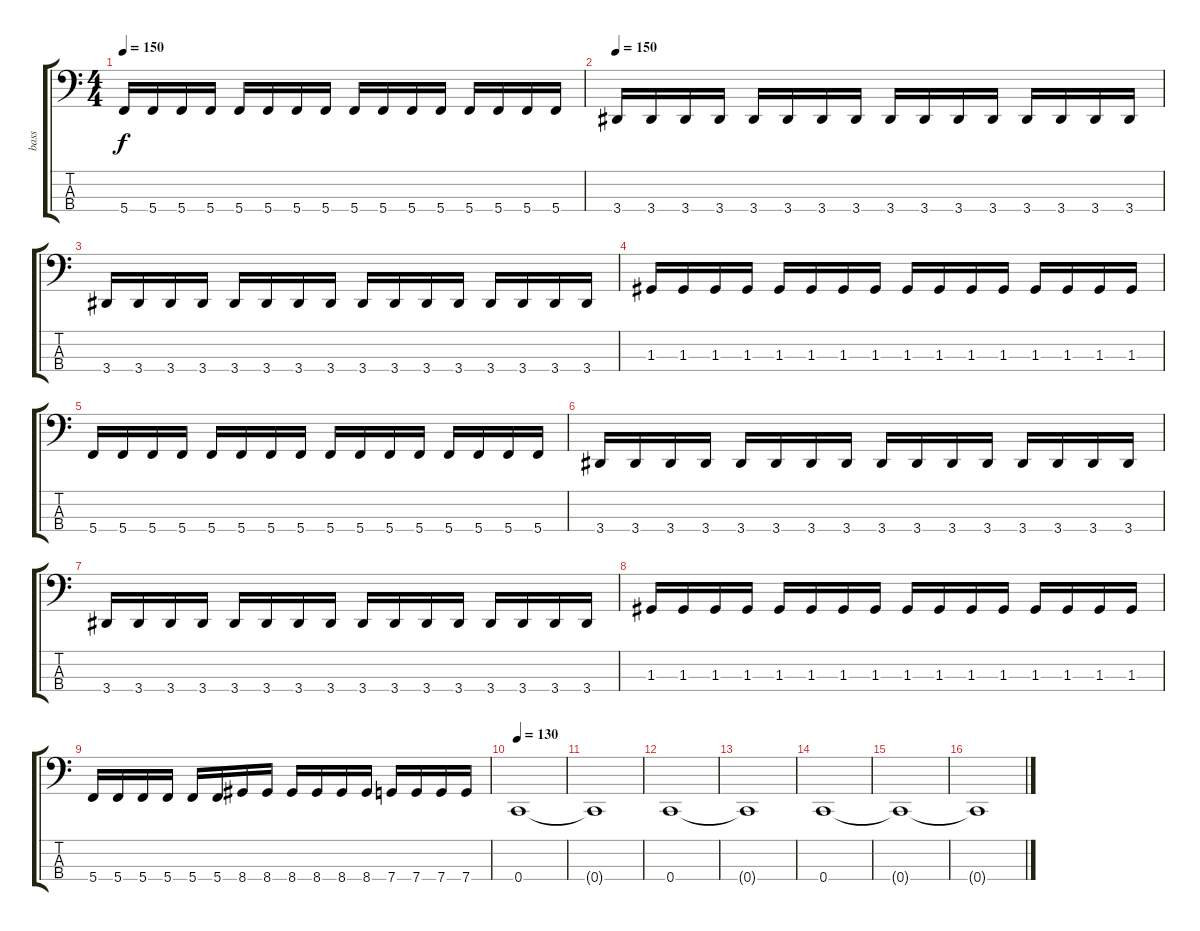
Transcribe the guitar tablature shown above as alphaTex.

\track ("bass" "bass") {instrument electricbasspick}
\staff {score tabs}
\tuning (F2 C2 G1 C1) {hide}
\ts (4 4)
\tempo 150
\clef f4
\ks c
5.4.16{dy f} 5.4.16 5.4.16 5.4.16 5.4.16 5.4.16 5.4.16 5.4.16 5.4.16 5.4.16 5.4.16 5.4.16 5.4.16 5.4.16 5.4.16 5.4.16 |
\tempo 150
3.4.16 3.4.16 3.4.16 3.4.16 3.4.16 3.4.16 3.4.16 3.4.16 3.4.16 3.4.16 3.4.16 3.4.16 3.4.16 3.4.16 3.4.16 3.4.16 |
3.4.16 3.4.16 3.4.16 3.4.16 3.4.16 3.4.16 3.4.16 3.4.16 3.4.16 3.4.16 3.4.16 3.4.16 3.4.16 3.4.16 3.4.16 3.4.16 |
1.3.16 1.3.16 1.3.16 1.3.16 1.3.16 1.3.16 1.3.16 1.3.16 1.3.16 1.3.16 1.3.16 1.3.16 1.3.16 1.3.16 1.3.16 1.3.16 |
5.4.16 5.4.16 5.4.16 5.4.16 5.4.16 5.4.16 5.4.16 5.4.16 5.4.16 5.4.16 5.4.16 5.4.16 5.4.16 5.4.16 5.4.16 5.4.16 |
3.4.16 3.4.16 3.4.16 3.4.16 3.4.16 3.4.16 3.4.16 3.4.16 3.4.16 3.4.16 3.4.16 3.4.16 3.4.16 3.4.16 3.4.16 3.4.16 |
3.4.16 3.4.16 3.4.16 3.4.16 3.4.16 3.4.16 3.4.16 3.4.16 3.4.16 3.4.16 3.4.16 3.4.16 3.4.16 3.4.16 3.4.16 3.4.16 |
1.3.16 1.3.16 1.3.16 1.3.16 1.3.16 1.3.16 1.3.16 1.3.16 1.3.16 1.3.16 1.3.16 1.3.16 1.3.16 1.3.16 1.3.16 1.3.16 |
5.4.16 5.4.16 5.4.16 5.4.16 5.4.16 5.4.16 8.4.16 8.4.16 8.4.16 8.4.16 8.4.16 8.4.16 7.4.16 7.4.16 7.4.16 7.4.16 |
\tempo 130
0.4.1 |
0.4{t}.1 |
0.4.1 |
0.4{t}.1 |
0.4.1 |
0.4{t}.1 |
0.4{t}.1
